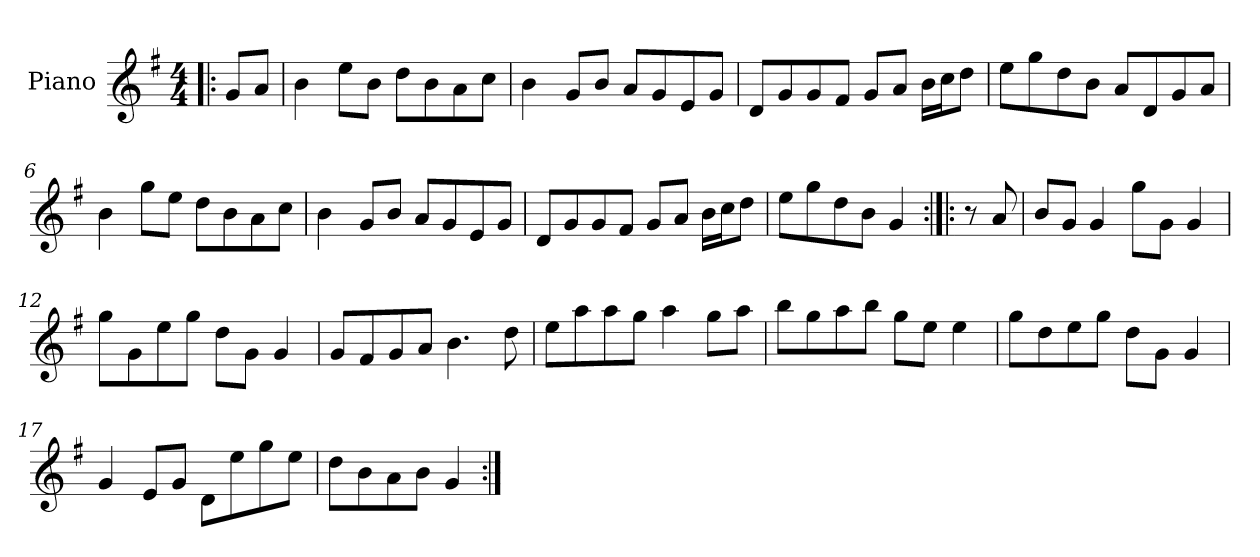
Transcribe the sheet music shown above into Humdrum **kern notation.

**kern
*part1
*staff1
*I"Piano
*I'Pno
*clefG2
*k[f#]
*G:
*M4/4
=1!|:
8g/L
8a/J
=2
4b\
8ee\L
8b\J
8dd\L
8b\
8a\
8cc\J
=3
4b\
8g/L
8b/J
8a/L
8g/
8e/
8g/J
=4
8d/L
8g/
8g/
8f#/J
8g/L
8a/J
16b\LL
16cc\J
8dd\J
=5
8ee\L
8gg\
8dd\
8b\J
8a/L
8d/
8g/
8a/J
=6
4b\
8gg\L
8ee\J
8dd\L
8b\
8a\
8cc\J
=7
4b\
8g/L
8b/J
8a/L
8g/
8e/
8g/J
=8
8d/L
8g/
8g/
8f#/J
8g/L
8a/J
16b\LL
16cc\J
8dd\J
=9
8ee\L
8gg\
8dd\
8b\J
4g/
=10:|!|:
8r
8a/
=11
8b/L
8g/J
4g/
8gg\L
8g\J
4g/
=12
8gg\L
8g\
8ee\
8gg\J
8dd\L
8g\J
4g/
=13
8g/L
8f#/
8g/
8a/J
4.b\
8dd\
=14
8ee\L
8aa\
8aa\
8gg\J
4aa\
8gg\L
8aa\J
=15
8bb\L
8gg\
8aa\
8bb\J
8gg\L
8ee\J
4ee\
=16
8gg\L
8dd\
8ee\
8gg\J
8dd\L
8g\J
4g/
=17
4g/
8e/L
8g/J
8d\L
8ee\
8gg\
8ee\J
=18
8dd\L
8b\
8a\
8b\J
4g/
=:|!
*-
